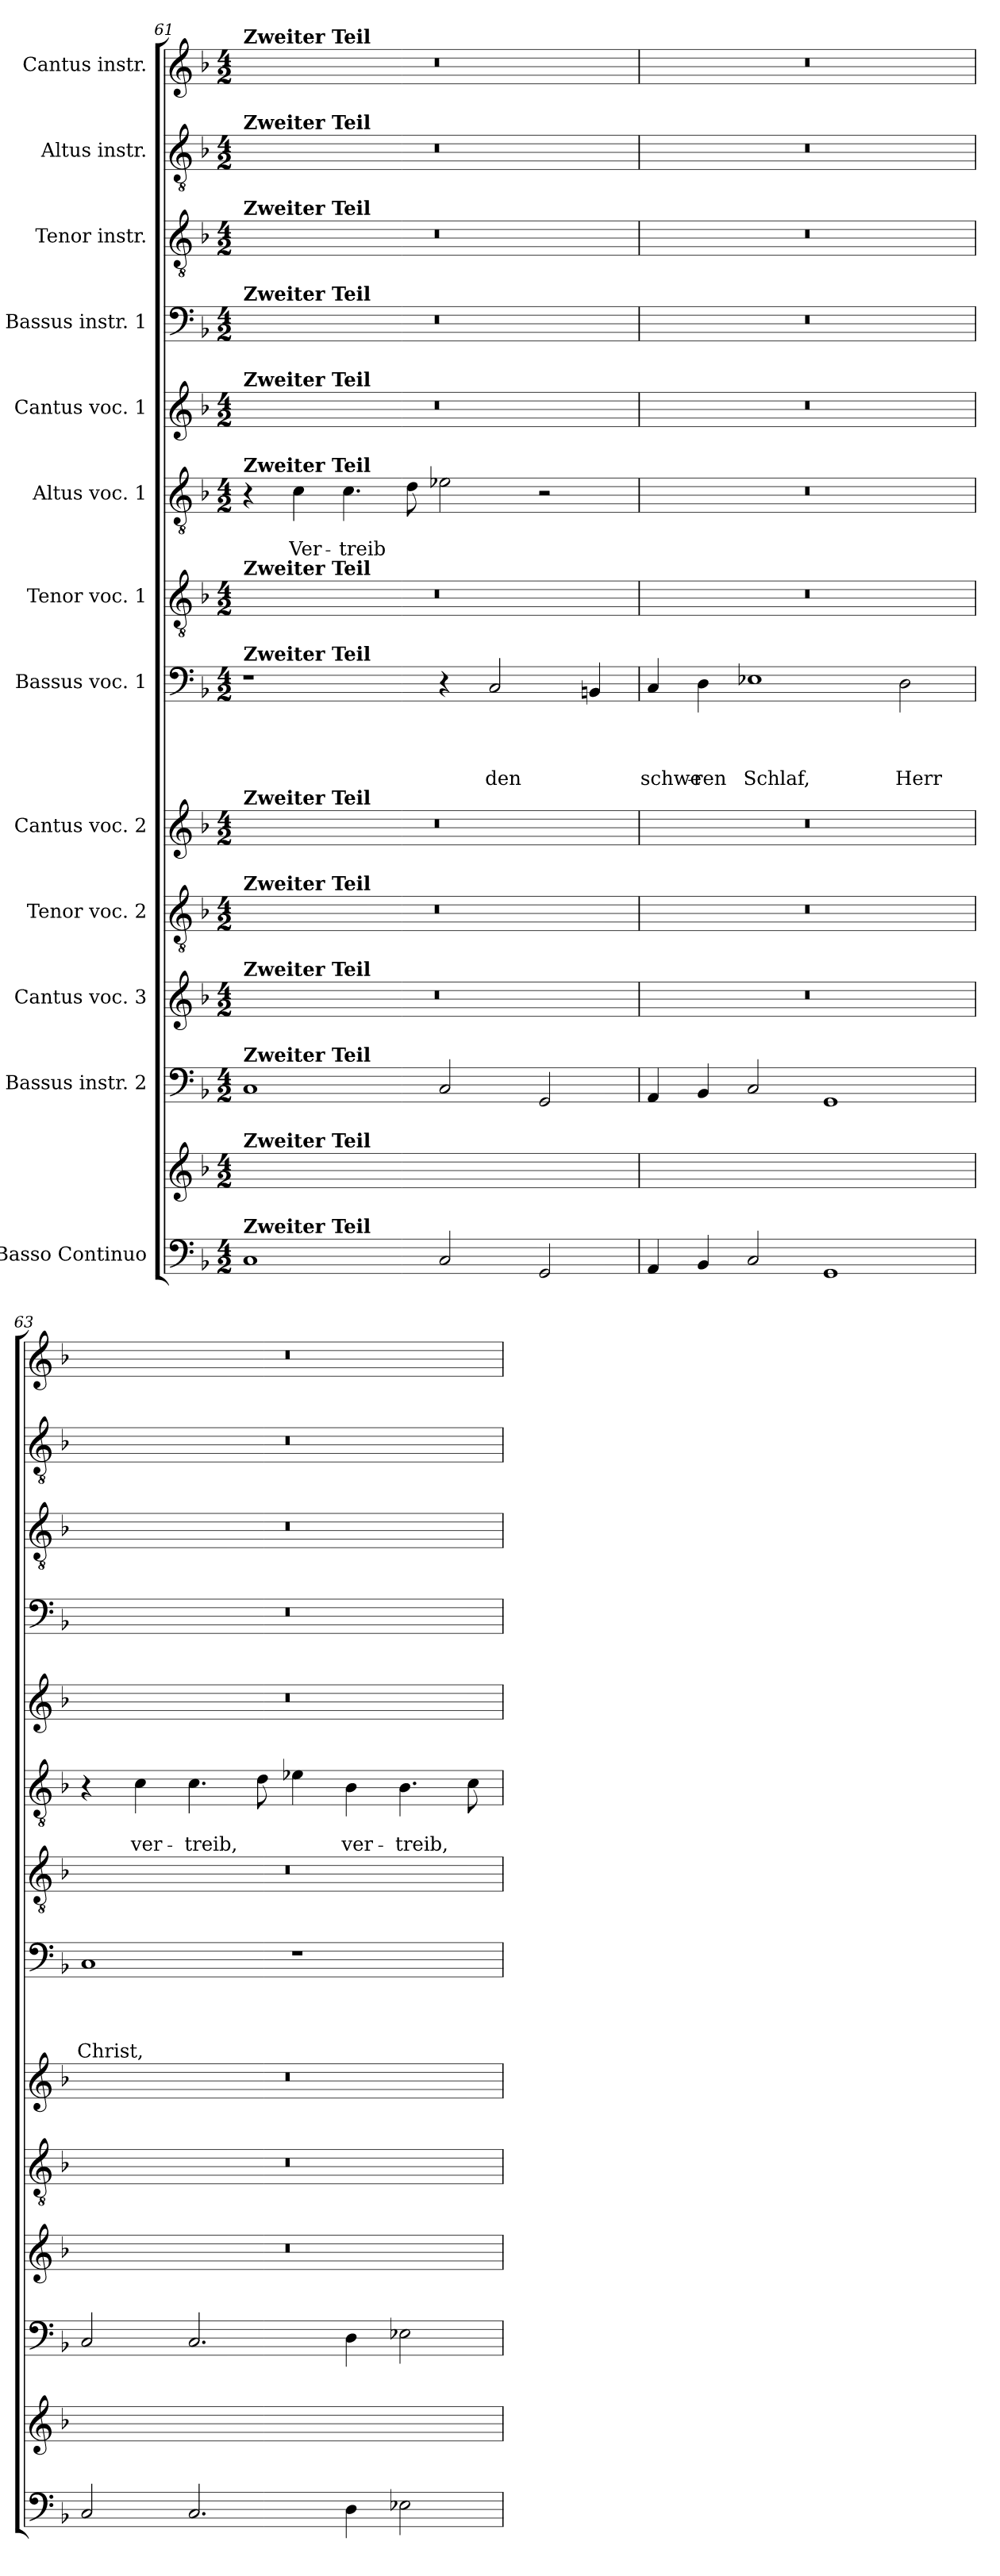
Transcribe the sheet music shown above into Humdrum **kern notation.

**kern	**kern	**kern	**kern	**kern	**kern	**kern	**text	**text	**text	**text	**kern	**kern	**text	**text	**kern	**kern	**kern	**kern	**kern
*part14	*part13	*part12	*part11	*part10	*part9	*part8	*part8	*part8	*part8	*part8	*part7	*part6	*part6	*part6	*part5	*part4	*part3	*part2	*part1
*staff14	*staff13	*staff12	*staff11	*staff10	*staff9	*staff8	*staff8	*staff8	*staff8	*staff8	*staff7	*staff6	*staff6	*staff6	*staff5	*staff4	*staff3	*staff2	*staff1
*I"Basso Continuo	*	*I"Bassus instr. 2	*I"Cantus voc. 3	*I"Tenor voc. 2	*I"Cantus voc. 2	*I"Bassus voc. 1	*	*	*	*	*I"Tenor voc. 1	*I"Altus voc. 1	*	*	*I"Cantus voc. 1	*I"Bassus instr. 1	*I"Tenor instr.	*I"Altus instr.	*I"Cantus instr.
!!LO:PB:g=z
*clefF4	*clefG2	*clefF4	*clefG2	*clefGv2	*clefG2	*clefF4	*	*	*	*	*clefGv2	*clefGv2	*	*	*clefG2	*clefF4	*clefGv2	*clefGv2	*clefG2
*k[b-]	*k[b-]	*k[b-]	*k[b-]	*k[b-]	*k[b-]	*k[b-]	*	*	*	*	*k[b-]	*k[b-]	*	*	*k[b-]	*k[b-]	*k[b-]	*k[b-]	*k[b-]
*F:	*F:	*F:	*F:	*F:	*F:	*F:	*	*	*	*	*F:	*F:	*	*	*F:	*F:	*F:	*F:	*F:
*M4/2	*M4/2	*M4/2	*M4/2	*M4/2	*M4/2	*M4/2	*	*	*	*	*M4/2	*M4/2	*	*	*M4/2	*M4/2	*M4/2	*M4/2	*M4/2
=61	=61	=61	=61	=61	=61	=61	=61	=61	=61	=61	=61	=61	=61	=61	=61	=61	=61	=61	=61
!	!	!	!	!	!	!	!	!	!	!	!	!	!	!	!	!	!	!	!LO:TX:a:B:t=Zweiter Teil
!	!	!	!	!	!	!	!	!	!	!	!	!	!	!	!	!	!	!LO:TX:a:B:t=Zweiter Teil	!
!	!	!	!	!	!	!	!	!	!	!	!	!	!	!	!	!	!LO:TX:a:B:t=Zweiter Teil	!	!
!	!	!	!	!	!	!	!	!	!	!	!	!	!	!	!	!LO:TX:a:B:t=Zweiter Teil	!	!	!
!	!	!	!	!	!	!	!	!	!	!	!	!	!	!	!LO:TX:a:B:t=Zweiter Teil	!	!	!	!
!	!	!	!	!	!	!	!	!	!	!	!	!LO:TX:a:B:t=Zweiter Teil	!	!	!	!	!	!	!
!	!	!	!	!	!	!	!	!	!	!	!LO:TX:a:B:t=Zweiter Teil	!	!	!	!	!	!	!	!
!	!	!	!	!	!	!LO:TX:a:B:t=Zweiter Teil	!	!	!	!	!	!	!	!	!	!	!	!	!
!	!	!	!	!	!LO:TX:a:B:t=Zweiter Teil	!	!	!	!	!	!	!	!	!	!	!	!	!	!
!	!	!	!	!LO:TX:a:B:t=Zweiter Teil	!	!	!	!	!	!	!	!	!	!	!	!	!	!	!
!	!	!	!LO:TX:a:B:t=Zweiter Teil	!	!	!	!	!	!	!	!	!	!	!	!	!	!	!	!
!	!	!LO:TX:a:B:t=Zweiter Teil	!	!	!	!	!	!	!	!	!	!	!	!	!	!	!	!	!
!	!LO:TX:a:B:t=Zweiter Teil	!	!	!	!	!	!	!	!	!	!	!	!	!	!	!	!	!	!
!LO:TX:a:B:t=Zweiter Teil	!	!	!	!	!	!	!	!	!	!	!	!	!	!	!	!	!	!	!
1C	0ryy	1C	0r	0r	0r	1r	.	.	.	.	0r	4r	.	.	0r	0r	0r	0r	0r
!	!	!	!	!	!	!	!	!	!	!	!	!	!	!LO:LY:b	!	!	!	!	!
.	.	.	.	.	.	.	.	.	.	.	.	4c\	.	Ver-	.	.	.	.	.
!	!	!	!	!	!	!	!	!	!	!	!	!	!	!LO:LY:b	!	!	!	!	!
.	.	.	.	.	.	.	.	.	.	.	.	4.c\	.	-treib	.	.	.	.	.
.	.	.	.	.	.	.	.	.	.	.	.	8d\	.	.	.	.	.	.	.
2C/	.	2C/	.	.	.	4r	.	.	.	.	.	2e-X\	.	.	.	.	.	.	.
!	!	!	!	!	!	!	!	!	!	!LO:LY:b	!	!	!	!	!	!	!	!	!
.	.	.	.	.	.	2C/	.	.	.	den	.	.	.	.	.	.	.	.	.
2GG/	.	2GG/	.	.	.	.	.	.	.	.	.	2r	.	.	.	.	.	.	.
.	.	.	.	.	.	4BBn/	.	.	.	.	.	.	.	.	.	.	.	.	.
=62	=62	=62	=62	=62	=62	=62	=62	=62	=62	=62	=62	=62	=62	=62	=62	=62	=62	=62	=62
!	!	!	!	!	!	!	!	!	!	!LO:LY:b	!	!	!	!	!	!	!	!	!
4AA/	0ryy	4AA/	0r	0r	0r	4C/	.	.	.	schwe-	0r	0r	.	.	0r	0r	0r	0r	0r
!	!	!	!	!	!	!	!	!	!	!LO:LY:b	!	!	!	!	!	!	!	!	!
4BB-/	.	4BB-/	.	.	.	4D\	.	.	.	-ren	.	.	.	.	.	.	.	.	.
!	!	!	!	!	!	!	!	!	!	!LO:LY:b	!	!	!	!	!	!	!	!	!
2C/	.	2C/	.	.	.	1E-X	.	.	.	Schlaf,	.	.	.	.	.	.	.	.	.
1GG	.	1GG	.	.	.	.	.	.	.	.	.	.	.	.	.	.	.	.	.
!	!	!	!	!	!	!	!	!	!	!LO:LY:b	!	!	!	!	!	!	!	!	!
.	.	.	.	.	.	2D\	.	.	.	Herr	.	.	.	.	.	.	.	.	.
=63	=63	=63	=63	=63	=63	=63	=63	=63	=63	=63	=63	=63	=63	=63	=63	=63	=63	=63	=63
!	!	!	!	!	!	!	!	!	!	!LO:LY:b	!	!	!	!	!	!	!	!	!
2C/	0ryy	2C/	0r	0r	0r	1C	.	.	.	Christ,	0r	4r	.	.	0r	0r	0r	0r	0r
!	!	!	!	!	!	!	!	!	!	!	!	!	!	!LO:LY:b	!	!	!	!	!
.	.	.	.	.	.	.	.	.	.	.	.	4c\	.	ver-	.	.	.	.	.
!	!	!	!	!	!	!	!	!	!	!	!	!	!	!LO:LY:b	!	!	!	!	!
2.C/	.	2.C/	.	.	.	.	.	.	.	.	.	4.c\	.	-treib,	.	.	.	.	.
.	.	.	.	.	.	.	.	.	.	.	.	8d\	.	.	.	.	.	.	.
.	.	.	.	.	.	1r	.	.	.	.	.	4e-X\	.	.	.	.	.	.	.
!	!	!	!	!	!	!	!	!	!	!	!	!	!	!LO:LY:b	!	!	!	!	!
4D\	.	4D\	.	.	.	.	.	.	.	.	.	4B-\	.	ver-	.	.	.	.	.
!	!	!	!	!	!	!	!	!	!	!	!	!	!	!LO:LY:b	!	!	!	!	!
2E-X\	.	2E-X\	.	.	.	.	.	.	.	.	.	4.B-\	.	-treib,	.	.	.	.	.
.	.	.	.	.	.	.	.	.	.	.	.	8c\	.	.	.	.	.	.	.
=	=	=	=	=	=	=	=	=	=	=	=	=	=	=	=	=	=	=	=
*-	*-	*-	*-	*-	*-	*-	*-	*-	*-	*-	*-	*-	*-	*-	*-	*-	*-	*-	*-
